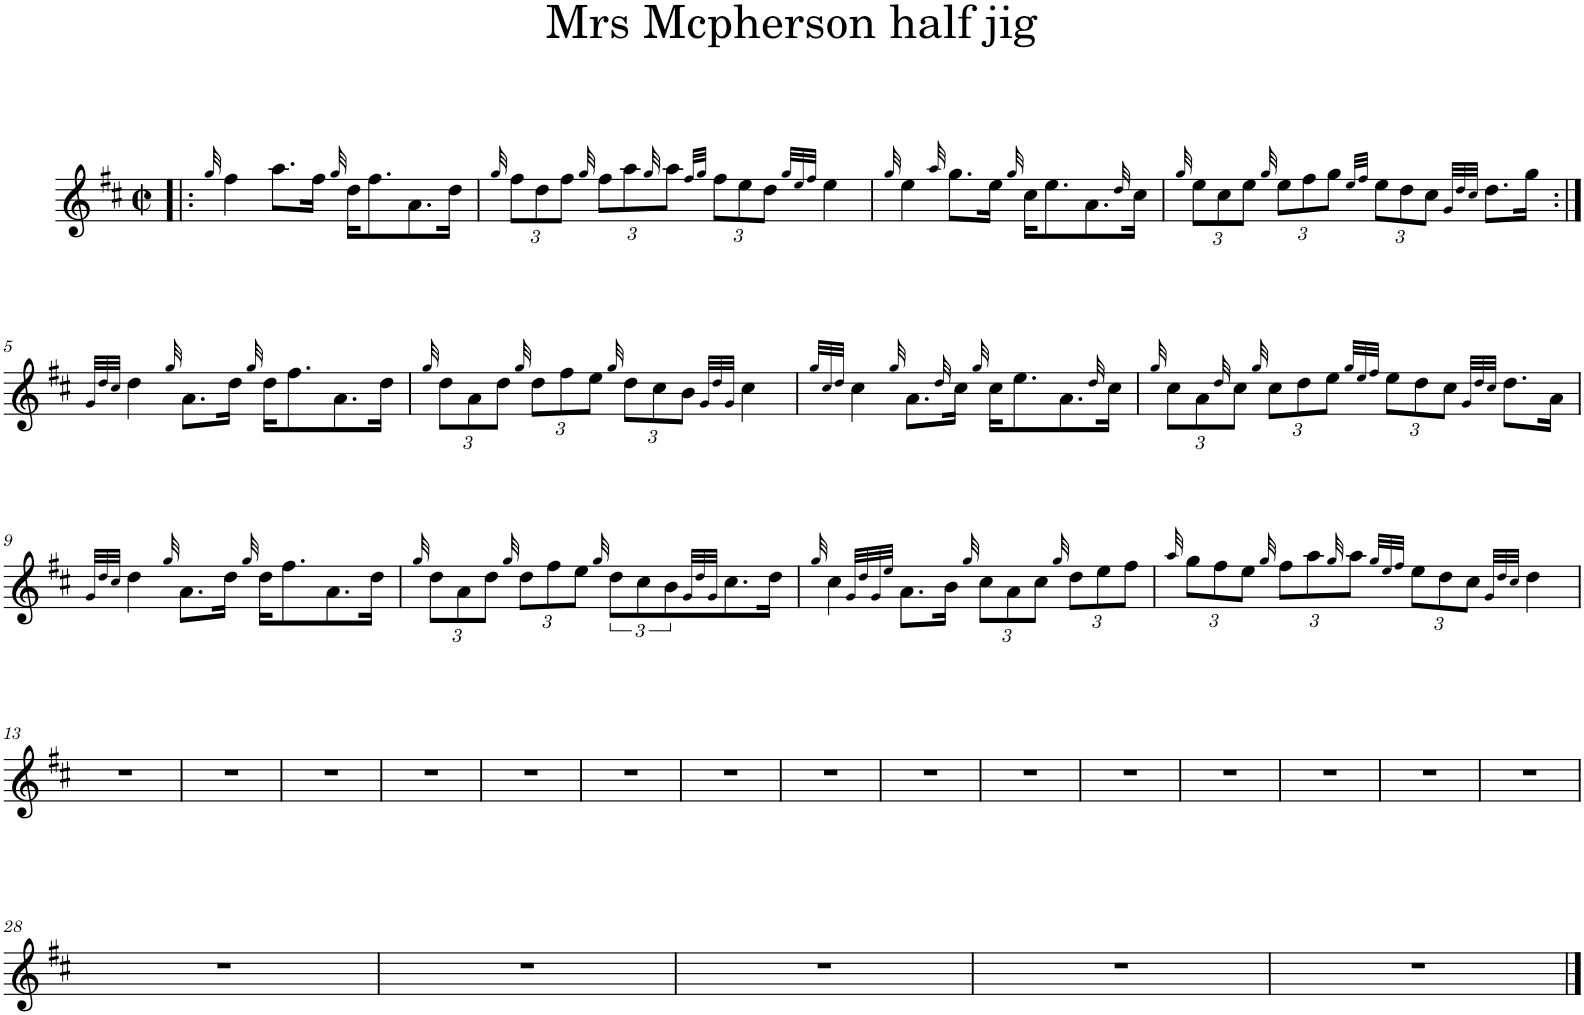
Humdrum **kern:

**kern
*part1
*staff1
*I"Piano
*I'Pno.
*clefG2
*k[f#c#]
*M2/2
*met(c|)
=1!|:
32qgg/
4ff#\
8.aa\L
16ff#\Jk
32qgg/
16dd\KL
8.ff#\
8.a\
16dd\Jk
=2
32qgg/
*Xbrackettup
12ff#\L
12dd\
12ff#\J
32qgg/
12ff#\L
12aa\
32qgg/
12aa\J
32qff#/LLL
32qgg/JJJ
12ff#\L
12ee\
12dd\J
32qgg/LLL
32qee/
32qff#/JJJ
4ee\
=3
32qgg/
4ee\
32qaa/
8.gg\L
16ee\Jk
32qgg/
16cc#\KL
8.ee\
8.a\
32qdd/
16cc#\Jk
=4
32qgg/
12ee\L
12cc#\
12ee\J
32qgg/
12ee\L
12ff#\
12gg\J
32qee/LLL
32qff#/JJJ
12ee\L
12dd\
12cc#\J
32qg/LLL
32qdd/
32qcc#/JJJ
8.dd\L
16gg\Jk
!!LO:LB:g=z
=5:|!
32qg/LLL
32qdd/
32qcc#/JJJ
4dd\
32qgg/
8.a\L
16dd\Jk
32qgg/
16dd\KL
8.ff#\
8.a\
16dd\Jk
=6
32qgg/
12dd\L
12a\
12dd\J
32qgg/
12dd\L
12ff#\
12ee\J
32qgg/
12dd\L
12cc#\
12b\J
32qg/LLL
32qdd/
32qg/JJJ
4cc#\
=7
32qgg/LLL
32qcc#/
32qdd/JJJ
4cc#\
32qgg/
8.a\L
32qdd/
16cc#\Jk
32qgg/
16cc#\KL
8.ee\
8.a\
32qdd/
16cc#\Jk
=8
32qgg/
12cc#\L
12a\
32qdd/
12cc#\J
32qgg/
12cc#\L
12dd\
12ee\J
32qgg/LLL
32qee/
32qff#/JJJ
12ee\L
12dd\
12cc#\J
32qg/LLL
32qdd/
32qcc#/JJJ
8.dd\L
16a\Jk
!!LO:LB:g=z
=9
32qg/LLL
32qdd/
32qcc#/JJJ
4dd\
32qgg/
8.a\L
16dd\Jk
32qgg/
16dd\KL
8.ff#\
8.a\
16dd\Jk
=10
32qgg/
12dd\L
12a\
12dd\J
32qgg/
12dd\L
12ff#\
12ee\J
32qgg/
*brackettup
12dd\L
12cc#\
12b\
32qg/LLL
32qdd/
32qg/JJJ
8.cc#\
16dd\Jk
=11
32qgg/
4cc#\
32qg/LLL
32qdd/
32qg/
32qee/JJJ
8.a\L
16b\Jk
32qgg/
*Xbrackettup
12cc#\L
12a\
12cc#\J
32qgg/
12dd\L
12ee\
12ff#\J
=12
32qaa/
12gg\L
12ff#\
12ee\J
32qgg/
12ff#\L
12aa\
32qgg/
12aa\J
32qgg/LLL
32qee/
32qff#/JJJ
12ee\L
12dd\
12cc#\J
32qg/LLL
32qdd/
32qcc#/JJJ
4dd\
!!LO:LB:g=z
=13
1r
=14
1r
=15
1r
=16
1r
=17
1r
=18
1r
=19
1r
=20
1r
=21
1r
=22
1r
=23
1r
=24
1r
=25
1r
=26
1r
=27
1r
!!LO:LB:g=z
=28
1r
=29
1r
=30
1r
=31
1r
=32
1r
==
*-
